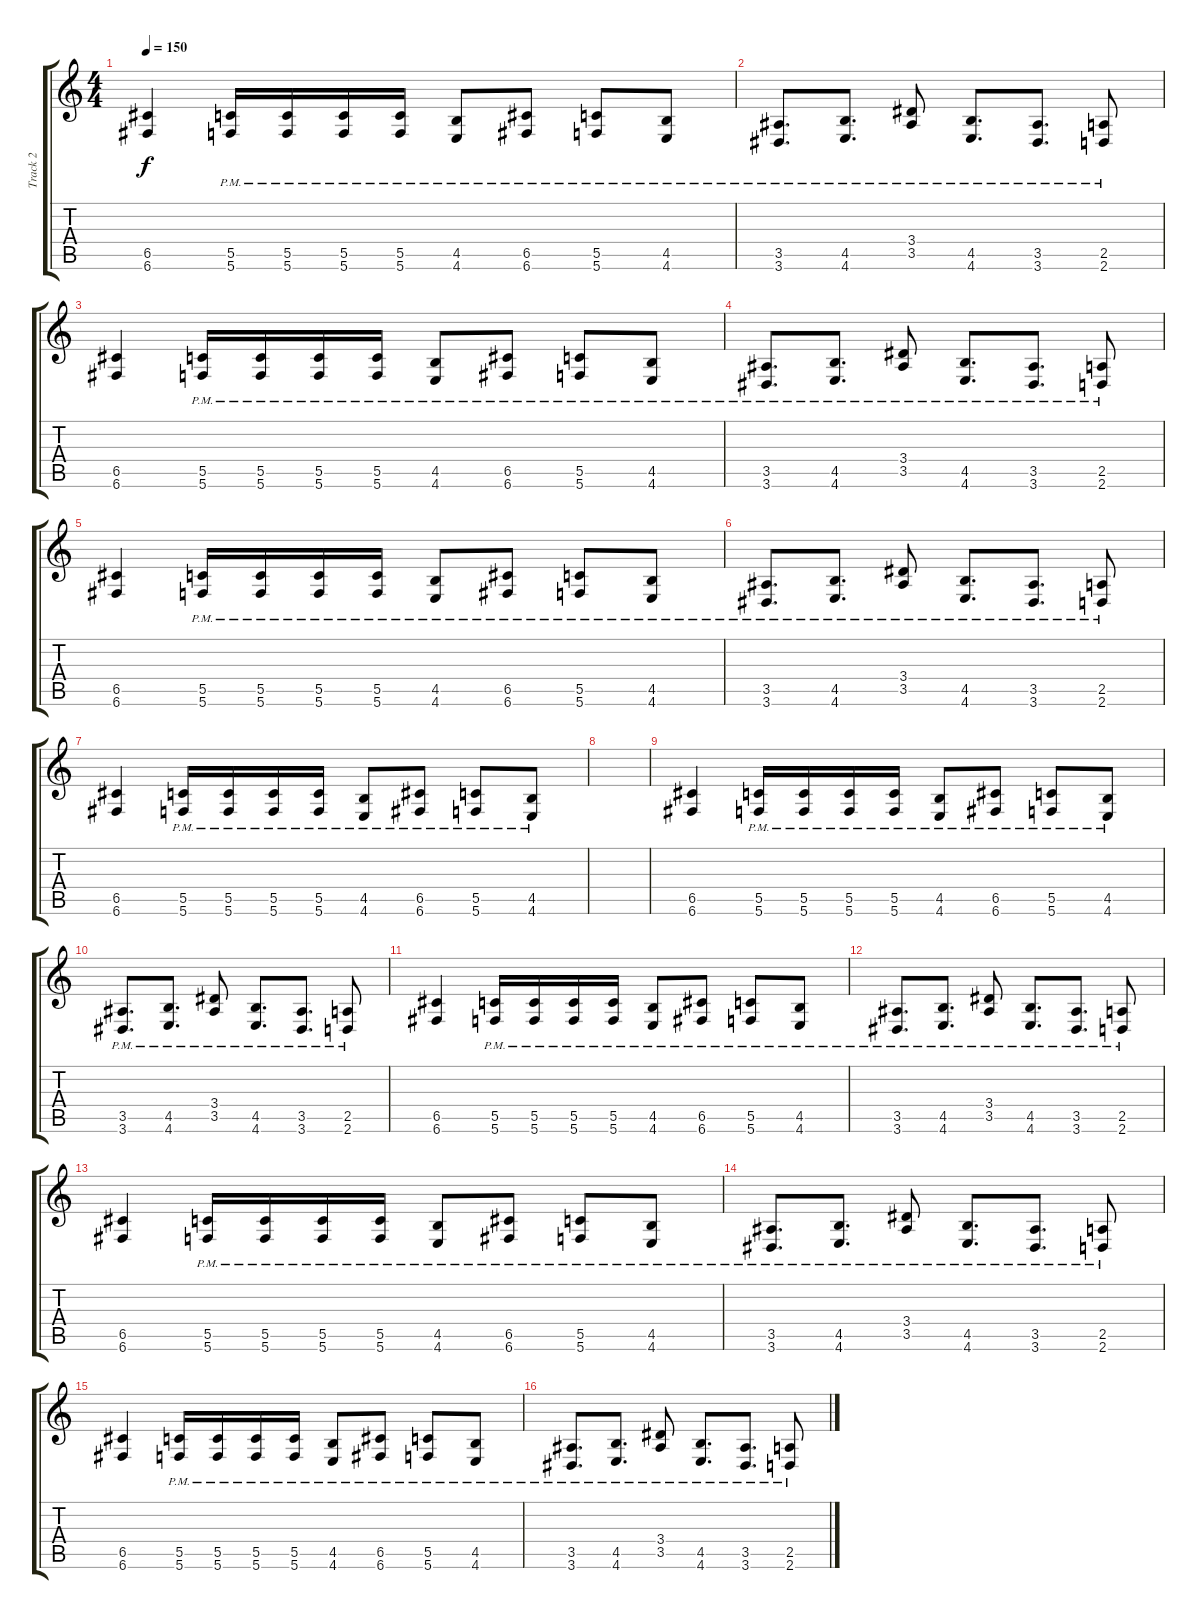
\track ("Track 2" "Track 2") {instrument distortionguitar}
\staff {score tabs}
\tuning (D4 A3 F3 C3 G2 C2) {hide}
\ts (4 4)
\tempo 150
\clef g2
\ks c
(6.5 6.6).4{dy f} (5.5{pm} 5.6{pm}).16 (5.5{pm} 5.6{pm}).16 (5.5{pm} 5.6{pm}).16 (5.5{pm} 5.6{pm}).16 (4.5{pm} 4.6{pm}).8 (6.5{pm} 6.6{pm}).8 (5.5{pm} 5.6{pm}).8 (4.5{pm} 4.6{pm}).8 |
(3.5{pm} 3.6{pm}).8{d} (4.5{pm} 4.6{pm}).8{d} (3.4{pm} 3.5{pm}).8 (4.5{pm} 4.6{pm}).8{d} (3.5{pm} 3.6{pm}).8{d} (2.5{pm} 2.6{pm}).8 |
(6.5 6.6).4 (5.5{pm} 5.6{pm}).16 (5.5{pm} 5.6{pm}).16 (5.5{pm} 5.6{pm}).16 (5.5{pm} 5.6{pm}).16 (4.5{pm} 4.6{pm}).8 (6.5{pm} 6.6{pm}).8 (5.5{pm} 5.6{pm}).8 (4.5{pm} 4.6{pm}).8 |
(3.5{pm} 3.6{pm}).8{d} (4.5{pm} 4.6{pm}).8{d} (3.4{pm} 3.5{pm}).8 (4.5{pm} 4.6{pm}).8{d} (3.5{pm} 3.6{pm}).8{d} (2.5{pm} 2.6{pm}).8 |
(6.5 6.6).4 (5.5{pm} 5.6{pm}).16 (5.5{pm} 5.6{pm}).16 (5.5{pm} 5.6{pm}).16 (5.5{pm} 5.6{pm}).16 (4.5{pm} 4.6{pm}).8 (6.5{pm} 6.6{pm}).8 (5.5{pm} 5.6{pm}).8 (4.5{pm} 4.6{pm}).8 |
(3.5{pm} 3.6{pm}).8{d} (4.5{pm} 4.6{pm}).8{d} (3.4{pm} 3.5{pm}).8 (4.5{pm} 4.6{pm}).8{d} (3.5{pm} 3.6{pm}).8{d} (2.5{pm} 2.6{pm}).8 |
(6.5 6.6).4 (5.5{pm} 5.6{pm}).16 (5.5{pm} 5.6{pm}).16 (5.5{pm} 5.6{pm}).16 (5.5{pm} 5.6{pm}).16 (4.5{pm} 4.6{pm}).8 (6.5{pm} 6.6{pm}).8 (5.5{pm} 5.6{pm}).8 (4.5{pm} 4.6{pm}).8 |
|
(6.5 6.6).4 (5.5{pm} 5.6{pm}).16 (5.5{pm} 5.6{pm}).16 (5.5{pm} 5.6{pm}).16 (5.5{pm} 5.6{pm}).16 (4.5{pm} 4.6{pm}).8 (6.5{pm} 6.6{pm}).8 (5.5{pm} 5.6{pm}).8 (4.5{pm} 4.6{pm}).8 |
(3.5{pm} 3.6{pm}).8{d} (4.5{pm} 4.6{pm}).8{d} (3.4{pm} 3.5{pm}).8 (4.5{pm} 4.6{pm}).8{d} (3.5{pm} 3.6{pm}).8{d} (2.5{pm} 2.6{pm}).8 |
(6.5 6.6).4 (5.5{pm} 5.6{pm}).16 (5.5{pm} 5.6{pm}).16 (5.5{pm} 5.6{pm}).16 (5.5{pm} 5.6{pm}).16 (4.5{pm} 4.6{pm}).8 (6.5{pm} 6.6{pm}).8 (5.5{pm} 5.6{pm}).8 (4.5{pm} 4.6{pm}).8 |
(3.5{pm} 3.6{pm}).8{d} (4.5{pm} 4.6{pm}).8{d} (3.4{pm} 3.5{pm}).8 (4.5{pm} 4.6{pm}).8{d} (3.5{pm} 3.6{pm}).8{d} (2.5{pm} 2.6{pm}).8 |
(6.5 6.6).4 (5.5{pm} 5.6{pm}).16 (5.5{pm} 5.6{pm}).16 (5.5{pm} 5.6{pm}).16 (5.5{pm} 5.6{pm}).16 (4.5{pm} 4.6{pm}).8 (6.5{pm} 6.6{pm}).8 (5.5{pm} 5.6{pm}).8 (4.5{pm} 4.6{pm}).8 |
(3.5{pm} 3.6{pm}).8{d} (4.5{pm} 4.6{pm}).8{d} (3.4{pm} 3.5{pm}).8 (4.5{pm} 4.6{pm}).8{d} (3.5{pm} 3.6{pm}).8{d} (2.5{pm} 2.6{pm}).8 |
(6.5 6.6).4 (5.5{pm} 5.6{pm}).16 (5.5{pm} 5.6{pm}).16 (5.5{pm} 5.6{pm}).16 (5.5{pm} 5.6{pm}).16 (4.5{pm} 4.6{pm}).8 (6.5{pm} 6.6{pm}).8 (5.5{pm} 5.6{pm}).8 (4.5{pm} 4.6{pm}).8 |
(3.5{pm} 3.6{pm}).8{d} (4.5{pm} 4.6{pm}).8{d} (3.4{pm} 3.5{pm}).8 (4.5{pm} 4.6{pm}).8{d} (3.5{pm} 3.6{pm}).8{d} (2.5{pm} 2.6{pm}).8
